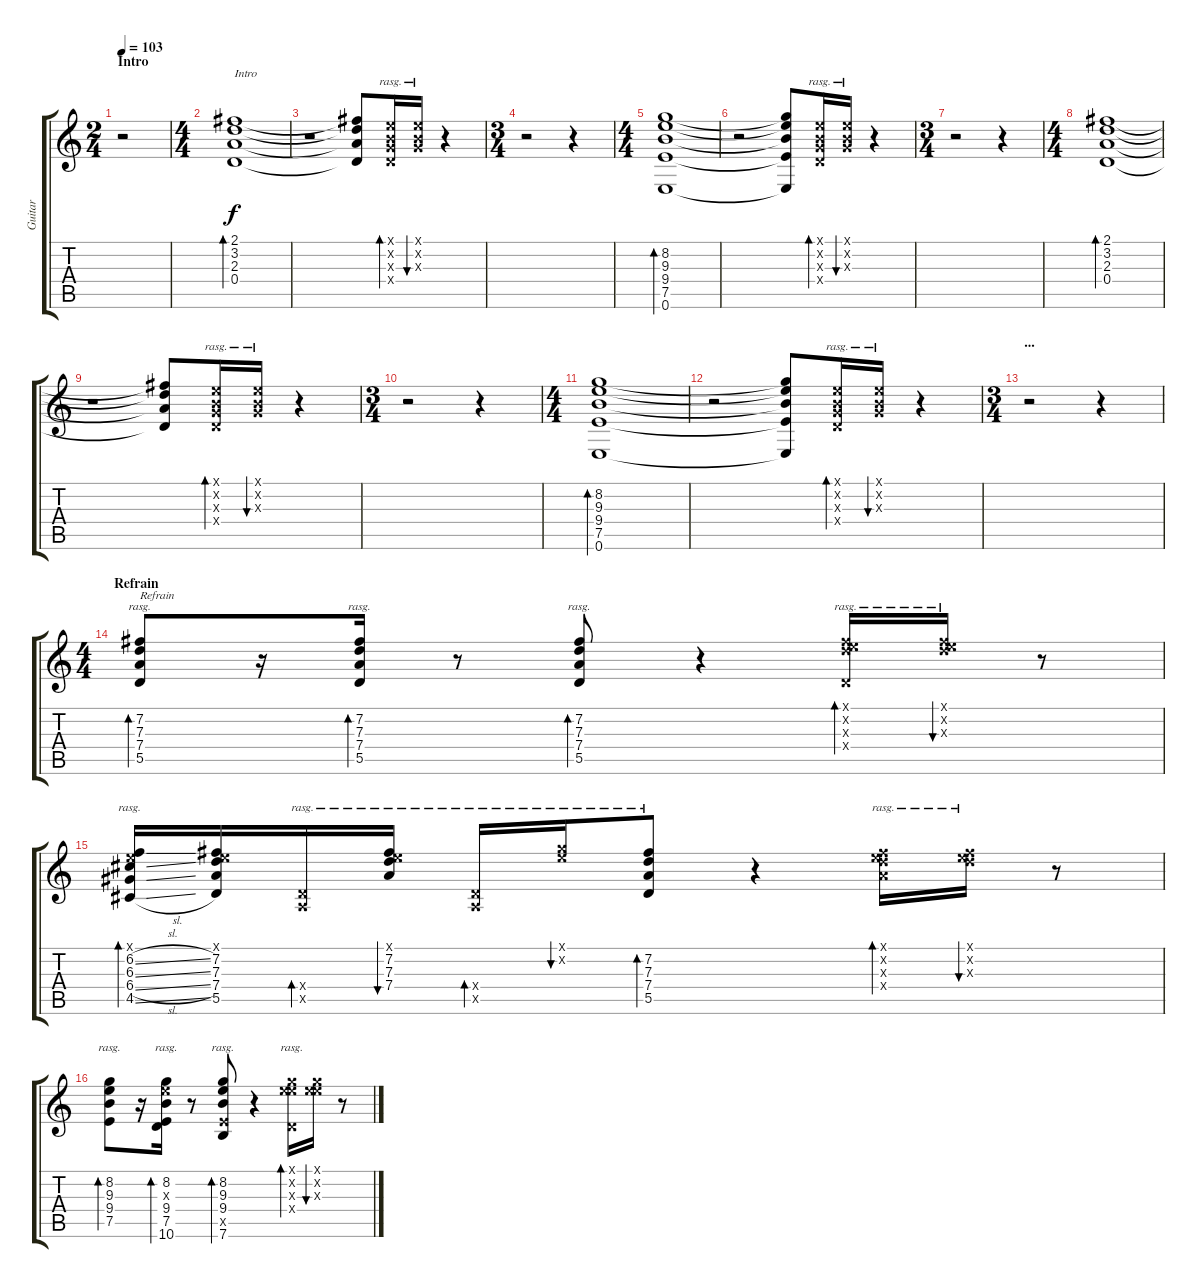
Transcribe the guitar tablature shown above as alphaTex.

\track ("Guitar" "Guitar") {instrument electricguitarjazz}
\staff {score tabs}
\tuning (E4 B3 G3 D3 A2 E2) {hide}
\ts (2 4)
\section ("" "Intro")
\tempo 103
\clef g2
\ks c
r.2{dy f instrument electricguitarjazz} |
\ts (4 4)
(2.1 3.2 2.3 0.4).1{bd 120 txt "Intro"} |
r.2 (2.1{t} 3.2{t} 2.3{t} 0.4{t}).8 (0.1{x} 0.2{x} 0.3{x} 0.4{x}).16{bd 30 rasg ii} (0.1{x} 0.2{x} 0.3{x}).16{bu 30 rasg ii} r.4 |
\ts (3 4)
r.2 r.4 |
\ts (4 4)
(8.2 9.3 9.4 7.5 0.6).1{bd 240} |
r.2 (8.2{t} 9.3{t} 9.4{t} 7.5{t} 0.6{t}).8 (0.1{x} 0.2{x} 0.3{x} 0.4{x}).16{bd 30 rasg ii} (0.1{x} 0.2{x} 0.3{x}).16{bu 30 rasg ii} r.4 |
\ts (3 4)
r.2 r.4 |
\ts (4 4)
(2.1 3.2 2.3 0.4).1{bd 120} |
r.2 (2.1{t} 3.2{t} 2.3{t} 0.4{t}).8 (0.1{x} 0.2{x} 0.3{x} 0.4{x}).16{bd 30 rasg ii} (0.1{x} 0.2{x} 0.3{x}).16{bu 30 rasg ii} r.4 |
\ts (3 4)
r.2 r.4 |
\ts (4 4)
(8.2 9.3 9.4 7.5 0.6).1{bd 240} |
r.2 (8.2{t} 9.3{t} 9.4{t} 7.5{t} 0.6{t}).8 (0.1{x} 0.2{x} 0.3{x} 0.4{x}).16{bd 30 rasg ii} (0.1{x} 0.2{x} 0.3{x}).16{bu 30 rasg ii} r.4 |
\ts (3 4)
\section ("" "...")
r.2 r.4 |
\ts (4 4)
\section ("" "Refrain")
(7.2 7.3 7.4 5.5).8{bd 30 rasg ii txt "Refrain"} r.16 (7.2 7.3 7.4 5.5).16{bd 30 rasg ii} r.8 (7.2 7.3 7.4 5.5).8{bd 30 rasg ii} r.4 (0.1{x} 7.2{x} 7.3{x} 0.4{x}).16{bd 30 rasg ii} (0.1{x} 7.2{x} 7.3{x}).16{bu 30 rasg ii} r.8 |
(0.1{x} 6.2{sl} 6.3{sl} 6.4{sl} 4.5{sl}).16{bd 30 rasg ii} (0.1{x} 7.2 7.3 7.4 5.5).16 (0.4{x} 0.5{x}).16{bd 30 rasg ii} (0.1{x} 7.2 7.3 7.4).16{bu 30 rasg ii} (0.4{x} 0.5{x}).16{bd 30 rasg ii} (0.1{x} 8.2{x}).16{bu 30 rasg ii} (7.2 7.3 7.4 5.5).8{bd 30 rasg ii} r.4 (0.1{x} 7.2{x} 7.3{x} 7.4{x}).16{bd 30 rasg ii} (0.1{x} 7.2{x} 7.3{x}).16{bu 30 rasg ii} r.8 |
(8.2 9.3 9.4 7.5).8{bd 30 rasg ii} r.16 (8.2 9.3{x} 9.4 7.5 10.6).16{bd 30 rasg ii} r.8 (8.2 9.3 9.4 7.5{x} 7.6).8{bd 30 rasg ii} r.4 (0.1{x} 8.2{x} 9.3{x} 0.4{x}).16{bd 30 rasg ii} (0.1{x} 8.2{x} 9.3{x}).16{bu 30 rasg ii} r.8
